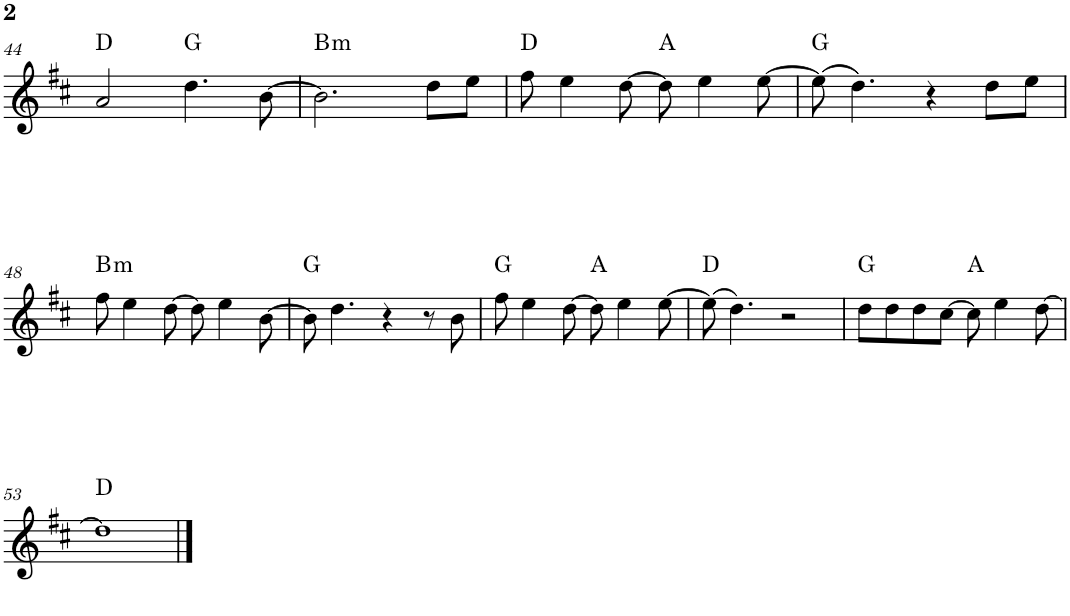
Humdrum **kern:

**kern	**harte
*part1	*part1
*staff1	*
*I"Piano	*
*I'Pno.	*
!!LO:PB:g=z
*clefG2	*
*k[f#c#]	*
*M4/4	*
=44	=44
2a/	D:maj
4.dd\	G:maj
[8b\	.
=45	=45
!	!LO:H:kt=m
2.b\]	B:min
8dd\L	.
8ee\J	.
=46	=46
8ff#\	D:maj
4ee\	.
[8dd\	.
8dd\]	A:maj
4ee\	.
[8ee\	.
=47	=47
(8ee\]	G:maj
4.dd\)	.
4r	.
8dd\L	.
8ee\J	.
!!LO:LB:g=z
=48	=48
!	!LO:H:kt=m
8ff#\	B:min
4ee\	.
[8dd\	.
8dd\]	.
4ee\	.
[8b\	.
=49	=49
8b\]	G:maj
4.dd\	.
4r	.
8r	.
8b\	.
=50	=50
8ff#\	G:maj
4ee\	.
[8dd\	.
8dd\]	A:maj
4ee\	.
[8ee\	.
=51	=51
(8ee\]	D:maj
4.dd\)	.
2r	.
=52	=52
8dd\L	G:maj
8dd\	.
8dd\	.
[8cc#\J	.
8cc#\]	A:maj
4ee\	.
[8dd\	.
!!LO:LB:g=z
=53	=53
1dd]	D:maj
==	==
*-	*-
